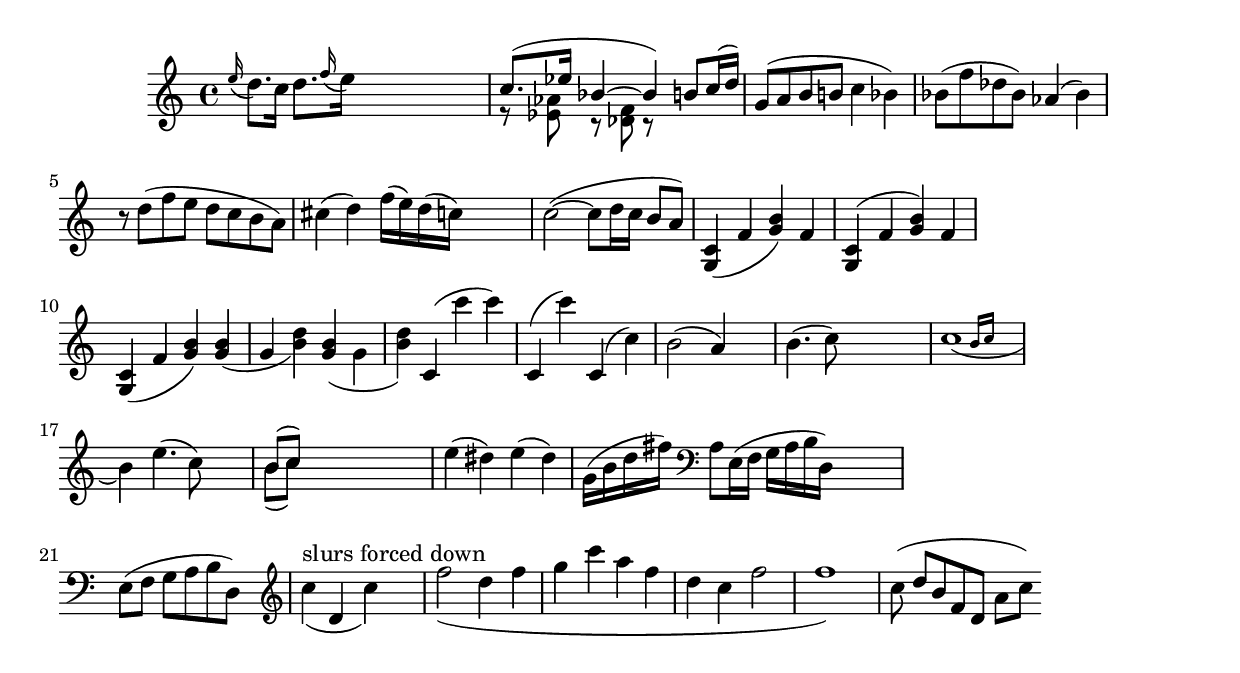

\header {

    texidoc = "Slur formatting is based on scoring. A large number of
    slurs are generated. Each esthetic aspect gets demerits, the best
    configuration (with least demerits) wins. This must be tested in
    one big file, since changing one score parameter for one situation
    may affect several other situations.

    Tunable parameters are in @file{scm/@/slur.scm}.
"

}

\version "2.17.28"
\layout {
    ragged-right = ##t
%    #(define debug-slur-scoring #t)
}

\relative c'' {

    \grace e=''16( d8.[) c16]
    d=''8.[ \grace f16( e16)]
    s2
    << {c=''8.([ es16] bes4~bes )}
       \\
       {r8  <as es> r <f des> r }
    >>
    \new Voice { \voiceOne b='8[ c16( d])  }
    g,='8[( a b b! ]  c4  bes)
    bes='8( f' des bes) as4( bes)
    r8 d( f e d c b a)
    cis=''4( d)  f=''16( e)    d( c)
    s4

    c=''2(~c8 d16 c b8 a)

    <c,=' g>4 ( f <g b>) f
    <c g>^( f <g b>) f
    <c g>_( f <g b>)
    <g b>_( g  <b d>)
    <g b>_( \stemDown g \stemNeutral  <b d>)
    c,='^( c'' c)
    c,,^( c'')
    c,,^( c')
    | b='2( a4) s4
    | b='4.( c8) s2
    | << c=''1_(
       { s2 \grace { b16 c } } >>
    \break
    b4)
    e=''4.( c8) s4
    | << { b='8[( c]) } \\
	 { b='8[( c]) }>>


    s2.|
    e4( dis4)
    e4( dis4)
    g,='16( b d fis)
    \clef bass a,,=8[ e16(f] g[ a b d,)]  s4 | \break
    e=8[( f] g[ a b d,)]  s4 |

    \clef treble
    \new Voice {
	\slurDown
	c''=''4(^"slurs forced down"  d, c') s4
	f=''2( d4 f | g c a f | d c f2 | f1) |
    }

%    \override Slur.eccentricity = #-2
    c=''8 ( d[ b f d] a'[ c])
}

